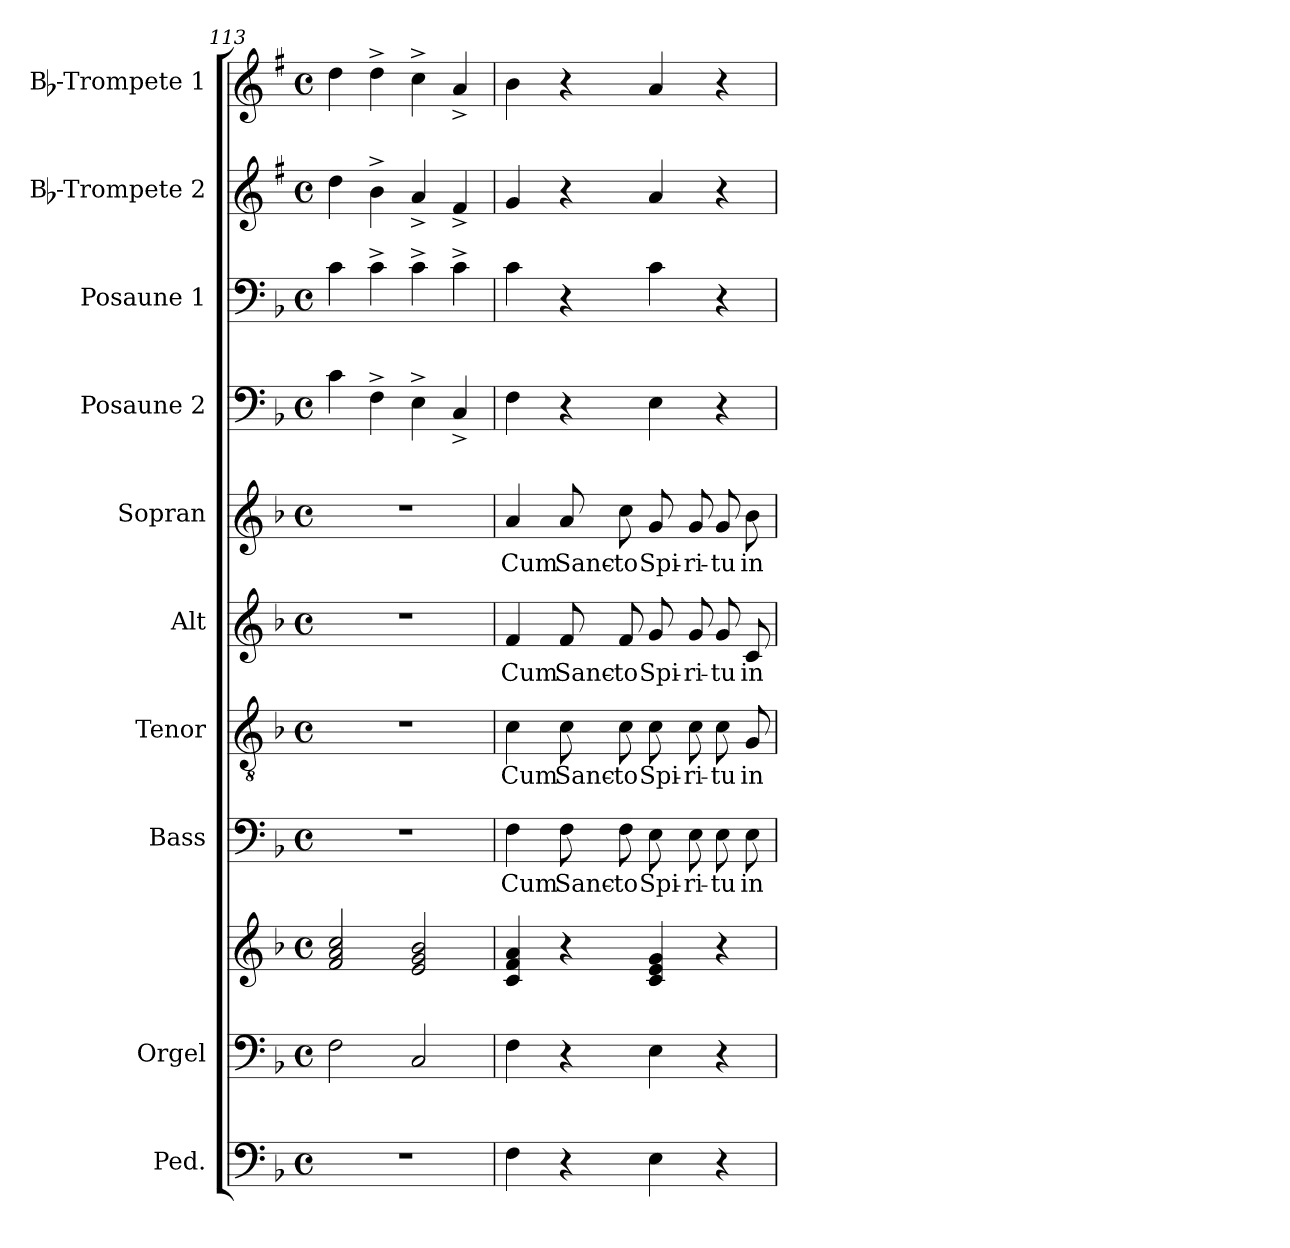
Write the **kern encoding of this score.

**kern	**kern	**kern	**kern	**text	**kern	**text	**kern	**text	**kern	**text	**kern	**kern	**kern	**kern
*part10	*part9	*part9	*part8	*part8	*part7	*part7	*part6	*part6	*part5	*part5	*part4	*part3	*part2	*part1
*staff11	*staff10	*staff9	*staff8	*staff8	*staff7	*staff7	*staff6	*staff6	*staff5	*staff5	*staff4	*staff3	*staff2	*staff1
*I"Ped.	*I"Orgel	*	*I"Bass	*	*I"Tenor	*	*I"Alt	*	*I"Sopran	*	*I"Posaune 2	*I"Posaune 1	*I"Bb-Trompete 2	*I"Bb-Trompete 1
*	*I'Org.	*	*I'B.	*	*I'T.	*	*I'A.	*	*I'S.	*	*I'Pos. 2	*I'Pos. 1	*I'Bb Trp. 2	*I'Bb Trp. 1
*clefF4	*clefF4	*clefG2	*clefF4	*	*clefGv2	*	*clefG2	*	*clefG2	*	*clefF4	*clefF4	*clefG2	*clefG2
*ITrd7c12	*	*	*	*	*	*	*	*	*	*	*	*	*ITrd1c2	*ITrd1c2
*k[b-]	*k[b-]	*k[b-]	*k[b-]	*	*k[b-]	*	*k[b-]	*	*k[b-]	*	*k[b-]	*k[b-]	*k[b-]	*k[b-]
*F:	*F:	*F:	*F:	*	*F:	*	*F:	*	*F:	*	*F:	*F:	*F:	*F:
*M4/4	*M4/4	*M4/4	*M4/4	*	*M4/4	*	*M4/4	*	*M4/4	*	*M4/4	*M4/4	*M4/4	*M4/4
*met(c)	*met(c)	*met(c)	*met(c)	*	*met(c)	*	*met(c)	*	*met(c)	*	*met(c)	*met(c)	*met(c)	*met(c)
=113	=113	=113	=113	=113	=113	=113	=113	=113	=113	=113	=113	=113	=113	=113
1r	2F\	2f/ 2a/ 2cc/	1r	.	1r	.	1r	.	1r	.	4c\	4c\	4cc\	4cc\
.	.	.	.	.	.	.	.	.	.	.	4F^>\	4c^>\	4a^>\	4cc^>\
.	2C/	2e/ 2g/ 2b-/	.	.	.	.	.	.	.	.	4E^>\	4c^>\	4g^</	4b-^>\
.	.	.	.	.	.	.	.	.	.	.	4C^</	4c^>\	4e^</	4g^</
=114	=114	=114	=114	=114	=114	=114	=114	=114	=114	=114	=114	=114	=114	=114
!	!	!	!	!LO:LY:b	!	!LO:LY:b	!	!LO:LY:b	!	!LO:LY:b	!	!	!	!
4FF\	4F\	4c/ 4f/ 4a/	4F\	Cum	4c\	Cum	4f/	Cum	4a/	Cum	4F\	4c\	4f/	4a\
!	!	!	!	!LO:LY:b	!	!LO:LY:b	!	!LO:LY:b	!	!LO:LY:b	!	!	!	!
4r	4r	4r	8F\	Sanc-	8c\	Sanc-	8f/	Sanc-	8a/	Sanc-	4r	4r	4r	4r
!	!	!	!	!LO:LY:b	!	!LO:LY:b	!	!LO:LY:b	!	!LO:LY:b	!	!	!	!
.	.	.	8F\	-to	8c\	-to	8f/	-to	8cc\	-to	.	.	.	.
!	!	!	!	!LO:LY:b	!	!LO:LY:b	!	!LO:LY:b	!	!LO:LY:b	!	!	!	!
4EE\	4E\	4c/ 4e/ 4g/	8E\	Spi-	8c\	Spi-	8g/	Spi-	8g/	Spi-	4E\	4c\	4g/	4g/
!	!	!	!	!LO:LY:b	!	!LO:LY:b	!	!LO:LY:b	!	!LO:LY:b	!	!	!	!
.	.	.	8E\	-ri-	8c\	-ri-	8g/	-ri-	8g/	-ri-	.	.	.	.
!	!	!	!	!LO:LY:b	!	!LO:LY:b	!	!LO:LY:b	!	!LO:LY:b	!	!	!	!
4r	4r	4r	8E\	-tu	8c\	-tu	8g/	-tu	8g/	-tu	4r	4r	4r	4r
!	!	!	!	!LO:LY:b	!	!LO:LY:b	!	!LO:LY:b	!	!LO:LY:b	!	!	!	!
.	.	.	8E\	in	8G/	in	8c/	in	8b-\	in	.	.	.	.
=	=	=	=	=	=	=	=	=	=	=	=	=	=	=
*-	*-	*-	*-	*-	*-	*-	*-	*-	*-	*-	*-	*-	*-	*-
